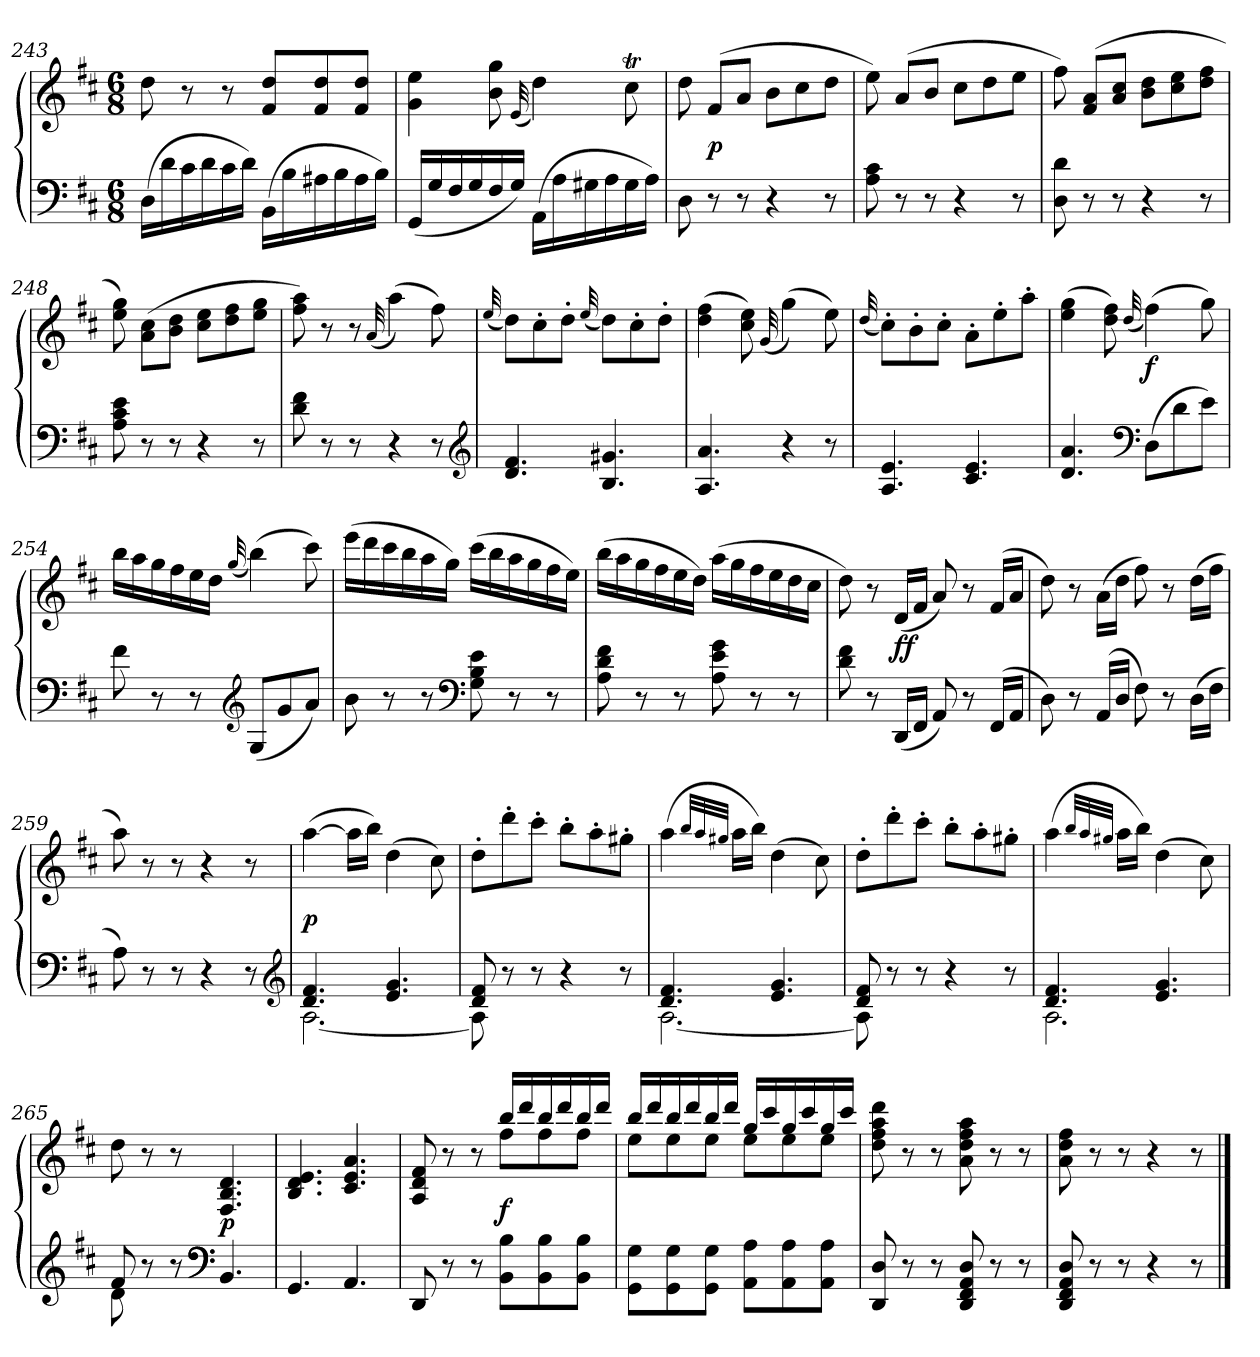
**kern	**kern	**dynam
*part1	*part1	*part1
*staff2	*staff1	*staff1/2
*clefF4	*clefG2	*
*k[f#c#]	*k[f#c#]	*
*D:	*D:	*
*M6/8	*M6/8	*
=243	=243	=243
(16DLL	8dd	.
16d	.	.
16c#	8r	.
16d	.	.
16c#	8r	.
16dJJ)	.	.
(16BBLL	8f# 8ddL	.
16B	.	.
16A#X	8f# 8dd	.
16B	.	.
16A#	8f# 8ddJ	.
16BJJ)	.	.
=244	=244	=244
(16GGLL	4g 4ee	.
16G	.	.
16F#	.	.
16G	.	.
16F#	8b 8gg	.
16GJJ)	.	.
.	(>32qqe/	.
(16AALL	4dd)	.
16A	.	.
16G#X	.	.
16A	.	.
16G#	8cc#t	.
16AJJ)	.	.
=245	=245	=245
8D	8dd	.
8r	(>8f#L	p
8r	8aJ	.
4r	8bL	.
.	8cc#	.
8r	8ddJ	.
=246	=246	=246
8A 8c#	8ee)	.
8r	(>8aL	.
8r	8bJ	.
4r	8cc#L	.
.	8dd	.
8r	8eeJ	.
=247	=247	=247
8D 8d	8ff#)	.
8r	(>8f# 8aL	.
8r	8a 8cc#J	.
4r	8b 8ddL	.
.	8cc# 8ee	.
8r	8dd 8ff#J	.
=248	=248	=248
8A 8c# 8e	8ee 8gg)	.
8r	(8a 8cc#L	.
8r	8b 8ddJ	.
4r	8cc# 8eeL	.
.	8dd 8ff#	.
8r	8ee 8ggJ	.
=249	=249	=249
8d 8f#	8ff# 8aa)	.
8r	8r	.
8r	8r	.
.	(>32qqa/	.
4r	(4aa)	.
8r	8ff#)	.
*clefG2	*	*
=250	=250	=250
.	(32qqee/	.
4.d 4.f#	8ddL)	.
.	8cc#'	.
.	8dd'J	.
.	(32qqee/	.
4.B 4.g#X	8ddL)	.
.	8cc#'	.
.	8dd'J	.
=251	=251	=251
4.A 4.a	(4dd 4ff#	.
.	8cc# 8ee)	.
.	(>32qqg/	.
4r	(4gg)	.
8r	8ee)	.
=252	=252	=252
.	(32qqdd/	.
4.A 4.e	8cc#'L)	.
.	8b'	.
.	8cc#'J	.
4.c# 4.e	8a'L	.
.	8ee'	.
.	8aa'J	.
=253	=253	=253
4.d 4.a	(4ee 4gg	.
.	8dd 8ff#)	.
*clefF4	*	*
.	(32qqdd/	.
(8DL	(4ff#)	f
8d	.	.
8eJ)	8gg)	.
=254	=254	=254
8f#	16bbLL	.
.	16aa	.
8r	16gg	.
.	16ff#	.
8r	16ee	.
.	16ddJJ	.
*clefG2	*	*
.	(32qqgg/	.
(8GL	(4bb)	.
8g	.	.
8aJ)	8ccc#)	.
=255	=255	=255
8b	(16eeeLL	.
.	16ddd	.
8r	16ccc#	.
.	16bb	.
8r	16aa	.
.	16ggJJ)	.
*clefF4	*	*
8G 8B 8e	(16ccc#LL	.
.	16bb	.
8r	16aa	.
.	16gg	.
8r	16ff#	.
.	16eeJJ)	.
=256	=256	=256
8A 8d 8f#	(16bbLL	.
.	16aa	.
8r	16gg	.
.	16ff#	.
8r	16ee	.
.	16ddJJ)	.
8A 8e 8g	(16aaLL	.
.	16gg	.
8r	16ff#	.
.	16ee	.
8r	16dd	.
.	16cc#JJ	.
=257	=257	=257
8d 8f#	8dd)	.
8r	8r	.
(16DDLL	(16dLL	ff
16FF#JJ	16f#JJ	.
8AA)	8a)	.
8r	8r	.
(16FF#LL	(>16f#LL	.
16AAJJ	16aJJ	.
=258	=258	=258
8D)	8dd)	.
8r	8r	.
(>16AALL	(16aLL	.
16DJJ	16ddJJ	.
8F#)	8ff#)	.
8r	8r	.
(16DLL	(16ddLL	.
16F#JJ	16ff#JJ	.
=259	=259	=259
8A)	8aa)	.
8r	8r	.
8r	8r	.
4r	4r	.
8r	8r	.
*clefG2	*	*
=260	=260	=260
*^	*	*
4.d 4.f#	[2.A	([4aa	p
.	.	16aaLL]	.
.	.	16bbJJ)	.
4.e 4.g	.	(4dd	.
.	.	8cc#)	.
=261	=261	=261	=261
8d 8f#	8A]	8dd'L	.
8r	8ryy	8ddd'	.
8r	2ryy	8ccc#'J	.
4r	.	8bb'L	.
.	.	8aa'	.
8r	.	8gg#X'J	.
=262	=262	=262	=262
4.d 4.f#	[2.A	(4aa	.
.	.	32qbb/LLL	.
.	.	32qaa/	.
.	.	32qgg#X/JJJ	.
.	.	16aaLL	.
.	.	16bbJJ)	.
4.e 4.g	.	(4dd	.
.	.	8cc#)	.
=263	=263	=263	=263
8d 8f#	8A]	8dd'L	.
8r	8ryy	8ddd'	.
8r	2ryy	8ccc#'J	.
4r	.	8bb'L	.
.	.	8aa'	.
8r	.	8gg#X'J	.
=264	=264	=264	=264
4.d 4.f#	2.A	(4aa	.
.	.	32qbb/LLL	.
.	.	32qaa/	.
.	.	32qgg#X/JJJ	.
.	.	16aaLL	.
.	.	16bbJJ)	.
4.e 4.g	.	(4dd	.
.	.	8cc#)	.
=265	=265	=265	=265
8f#	8d	8dd	.
8r	8ryy	8r	.
8r	8ryy	8r	.
*clefF4	*	*	*
4.BB	4.ryy	4.F# 4.B 4.d	p
*v	*v	*	*
=266	=266	=266
4.GG	4.B 4.d 4.e	.
4.AA	4.c# 4.e 4.a	.
=267	=267	=267
*	*^	*
8DD	4.ryy	8A/ 8d/ 8f#/	.
8r	.	8r	.
8r	.	8r	.
8BB 8BL	16bbLL	8ff#L	f
.	16ddd	.	.
8BB 8B	16bb	8ff#	.
.	16ddd	.	.
8BB 8BJ	16bb	8ff#J	.
.	16dddJJ	.	.
=268	=268	=268	=268
8GG\ 8G\L	16bbLL	8eeL	.
.	16ddd	.	.
8GG\ 8G\	16bb	8ee	.
.	16ddd	.	.
8GG\ 8G\J	16bb	8eeJ	.
.	16dddJJ	.	.
8AA 8AL	16ggLL	8eeL	.
.	16ccc#	.	.
8AA 8A	16gg	8ee	.
.	16ccc#	.	.
8AA 8AJ	16gg	8eeJ	.
.	16ccc#JJ	.	.
*	*v	*v	*
=269	=269	=269
8DD 8D	8dd 8ff# 8aa 8ddd	.
8r	8r	.
8r	8r	.
8DD 8FF# 8AA 8D	8a 8dd 8ff# 8aa	.
8r	8r	.
8r	8r	.
=270	=270	=270
8DD 8FF# 8AA 8D	8a 8dd 8ff#	.
8r	8r	.
8r	8r	.
4r	4r	.
8r	8r	.
==	==	==
*-	*-	*-
